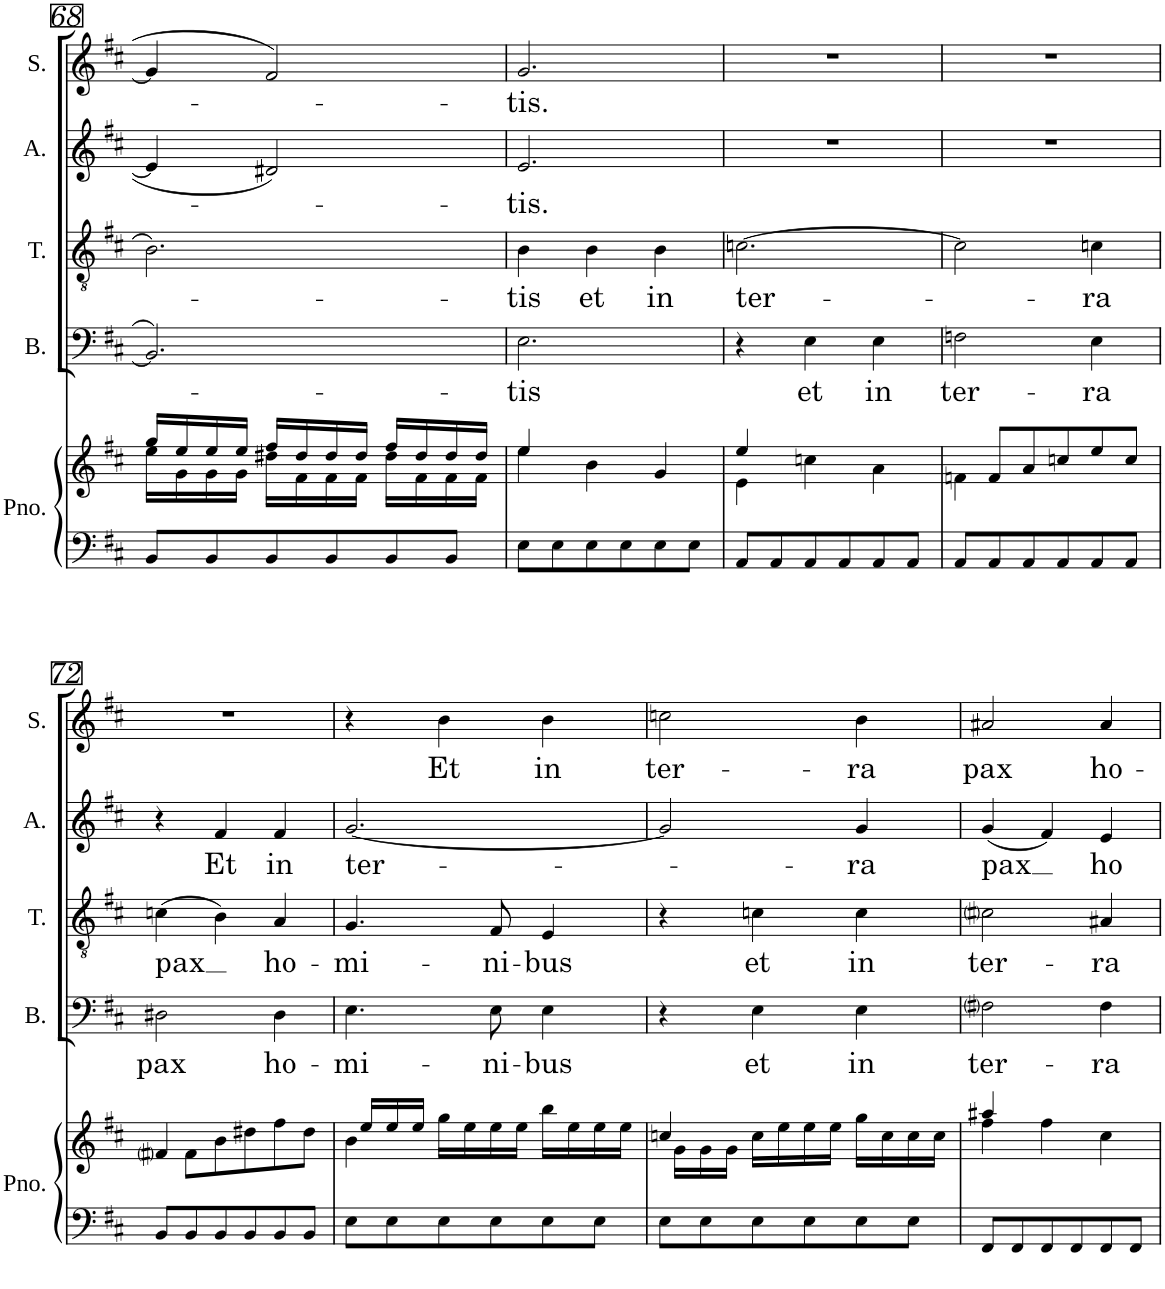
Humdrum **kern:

**kern	**kern	**kern	**text	**kern	**text	**kern	**text	**kern	**text
*part5	*part5	*part4	*part4	*part3	*part3	*part2	*part2	*part1	*part1
*staff6	*staff5	*staff4	*staff4	*staff3	*staff3	*staff2	*staff2	*staff1	*staff1
*I"Piano	*	*I"Bass	*	*I"Tenor	*	*I"Alto	*	*I"Soprano	*
*I'Pno.	*	*I'B.	*	*I'T.	*	*I'A.	*	*I'S.	*
!!LO:PB:g=z
*clefF4	*clefG2	*clefF4	*	*clefGv2	*	*clefG2	*	*clefG2	*
*	*	*Trd7c12	*	*	*	*	*	*	*
*k[f#c#]	*k[f#c#]	*k[f#c#]	*	*k[f#c#]	*	*k[f#c#]	*	*k[f#c#]	*
*M3/4	*M3/4	*M3/4	*	*M3/4	*	*M3/4	*	*M3/4	*
=68	=68	=68	=68	=68	=68	=68	=68	=68	=68
*	*^	*	*	*	*	*	*	*	*
8BB/L	16gg/LL	16ee\LL	2.BB/]	.	2.B\	.	4e/]	.	4g/]	.
.	16ee/	16g\	.	.	.	.	.	.	.	.
8BB/	16ee/	16g\	.	.	.	.	.	.	.	.
.	16ee/JJ	16g\JJ	.	.	.	.	.	.	.	.
8BB/	16ff#/LL	16dd#X\LL	.	.	.	.	2d#X/	.	2f#/	.
.	16dd#/	16f#\	.	.	.	.	.	.	.	.
8BB/	16dd#/	16f#\	.	.	.	.	.	.	.	.
.	16dd#/JJ	16f#\JJ	.	.	.	.	.	.	.	.
8BB/	16ff#/LL	16dd#\LL	.	.	.	.	.	.	.	.
.	16dd#/	16f#\	.	.	.	.	.	.	.	.
8BB/J	16dd#/	16f#\	.	.	.	.	.	.	.	.
.	16dd#/JJ	16f#\JJ	.	.	.	.	.	.	.	.
=69	=69	=69	=69	=69	=69	=69	=69	=69	=69	=69
!	!	!	!	!LO:LY:b	!	!LO:LY:b	!	!LO:LY:b	!	!LO:LY:b
8E\L	4ee/	4ee\	2.E\	-tis	4B\	-tis	2.e/	-tis.	2.g/	-tis.
8E\	.	.	.	.	.	.	.	.	.	.
!	!	!	!	!	!	!LO:LY:b	!	!	!	!
8E\	4b\	4ryy	.	.	4B\	et	.	.	.	.
8E\	.	.	.	.	.	.	.	.	.	.
!	!	!	!	!	!	!LO:LY:b	!	!	!	!
8E\	4g/	4ryy	.	.	4B\	in	.	.	.	.
8E\J	.	.	.	.	.	.	.	.	.	.
=70	=70	=70	=70	=70	=70	=70	=70	=70	=70	=70
!	!	!	!	!	!	!LO:LY:b	!	!	!	!
8AA/L	4ee/	4e\	4r	.	[2.cn\	ter-	2.r	.	2.r	.
8AA/	.	.	.	.	.	.	.	.	.	.
!	!	!	!	!LO:LY:b	!	!	!	!	!	!
8AA/	4ryy	4ccn\	4E\	et	.	.	.	.	.	.
8AA/	.	.	.	.	.	.	.	.	.	.
!	!	!	!	!LO:LY:b	!	!	!	!	!	!
8AA/	4ryy	4a\	4E\	in	.	.	.	.	.	.
8AA/J	.	.	.	.	.	.	.	.	.	.
=71	=71	=71	=71	=71	=71	=71	=71	=71	=71	=71
!	!	!	!	!LO:LY:b	!	!	!	!	!	!
8AA/L	8ryy	4fn\	2Fn\	ter-	2c\]	.	2.r	.	2.r	.
8AA/	8f/L	.	.	.	.	.	.	.	.	.
8AA/	8a/	4ryy	.	.	.	.	.	.	.	.
8AA/	8ccn/	.	.	.	.	.	.	.	.	.
!	!	!	!	!LO:LY:b	!	!LO:LY:b	!	!	!	!
8AA/	8ee/	4ryy	4E\	-ra	4cn\	-ra	.	.	.	.
8AA/J	8cc/J	.	.	.	.	.	.	.	.	.
!!LO:LB:g=z
=72	=72	=72	=72	=72	=72	=72	=72	=72	=72	=72
!	!	!	!	!LO:LY:b	!	!LO:LY:b	!	!	!	!
8BB/L	4f#i/	8ryy	2D#X\	pax	(4cn\	pax	4r	.	2.r	.
8BB/	.	8f#\L	.	.	.	.	.	.	.	.
!	!	!	!	!	!	!	!	!LO:LY:b	!	!
8BB/	2ryy	8b\	.	.	4B\)	.	4f#/	Et	.	.
8BB/	.	8dd#X\	.	.	.	.	.	.	.	.
!	!	!	!	!LO:LY:b	!	!LO:LY:b	!	!LO:LY:b	!	!
8BB/	.	8ff#\	4D#\	ho-	4A/	ho-	4f#/	in	.	.
8BB/J	.	8dd#\J	.	.	.	.	.	.	.	.
=73	=73	=73	=73	=73	=73	=73	=73	=73	=73	=73
!	!	!	!	!LO:LY:b	!	!LO:LY:b	!	!LO:LY:b	!	!
8E\L	16ryy	4b\	4.E\	-mi-	4.G/	-mi-	[2.g/	ter-	4r	.
.	16ee/LL	.	.	.	.	.	.	.	.	.
8E\	16ee/	.	.	.	.	.	.	.	.	.
.	16ee/JJ	.	.	.	.	.	.	.	.	.
!	!	!	!	!	!	!	!	!	!	!LO:LY:b
8E\	16gg\LL	4ryy	.	.	.	.	.	.	4b\	Et
.	16ee\	.	.	.	.	.	.	.	.	.
!	!	!	!	!LO:LY:b	!	!LO:LY:b	!	!	!	!
8E\	16ee\	.	8E\	-ni-	8F#/	-ni-	.	.	.	.
.	16ee\JJ	.	.	.	.	.	.	.	.	.
!	!	!	!	!LO:LY:b	!	!LO:LY:b	!	!	!	!LO:LY:b
8E\	16bb\LL	4ryy	4E\	-bus	4E/	-bus	.	.	4b\	in
.	16ee\	.	.	.	.	.	.	.	.	.
8E\J	16ee\	.	.	.	.	.	.	.	.	.
.	16ee\JJ	.	.	.	.	.	.	.	.	.
=74	=74	=74	=74	=74	=74	=74	=74	=74	=74	=74
!	!	!	!	!	!	!	!	!	!	!LO:LY:b
8E\L	4ccn/	16ryy	4r	.	4r	.	2g/]	.	2ccn\	ter-
.	.	16g\LL	.	.	.	.	.	.	.	.
8E\	.	16g\	.	.	.	.	.	.	.	.
.	.	16g\JJ	.	.	.	.	.	.	.	.
!	!	!	!	!LO:LY:b	!	!LO:LY:b	!	!	!	!
8E\	4ryy	16cc\LL	4E\	et	4cn\	et	.	.	.	.
.	.	16ee\	.	.	.	.	.	.	.	.
8E\	.	16ee\	.	.	.	.	.	.	.	.
.	.	16ee\JJ	.	.	.	.	.	.	.	.
!	!	!	!	!LO:LY:b	!	!LO:LY:b	!	!LO:LY:b	!	!LO:LY:b
8E\	4ryy	16gg\LL	4E\	in	4c\	in	4g/	-ra	4b\	-ra
.	.	16cc\	.	.	.	.	.	.	.	.
8E\J	.	16cc\	.	.	.	.	.	.	.	.
.	.	16cc\JJ	.	.	.	.	.	.	.	.
=75	=75	=75	=75	=75	=75	=75	=75	=75	=75	=75
!	!	!	!	!LO:LY:b	!	!LO:LY:b	!	!LO:LY:b	!	!LO:LY:b
8FF#/L	4aa#X/	4ff#\	2F#i\	ter-	2c#i\	ter-	(4g/	pax	2a#X/	pax
8FF#/	.	.	.	.	.	.	.	.	.	.
8FF#/	4ff#\	4ryy	.	.	.	.	4f#/)	.	.	.
8FF#/	.	.	.	.	.	.	.	.	.	.
!	!	!	!	!LO:LY:b	!	!LO:LY:b	!	!LO:LY:b	!	!LO:LY:b
8FF#/	4cc#\	4ryy	4F#\	-ra	4A#X/	-ra	4e/	ho	4a#/	ho-
8FF#/J	.	.	.	.	.	.	.	.	.	.
*	*v	*v	*	*	*	*	*	*	*	*
=	=	=	=	=	=	=	=	=	=
*-	*-	*-	*-	*-	*-	*-	*-	*-	*-
